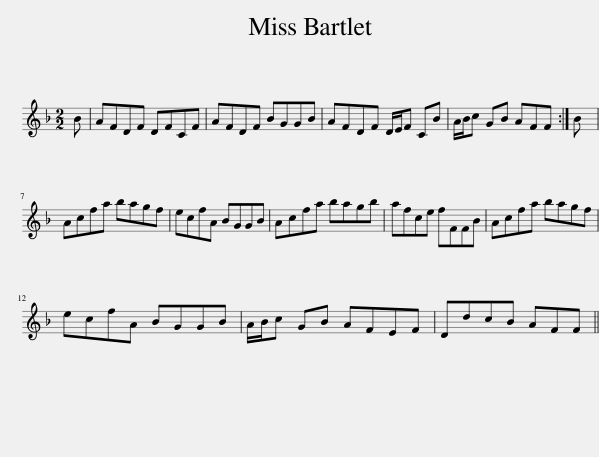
X:1
L:1/8
M:2/2
I:linebreak $
K:F
V:1 treble
V:1
 B | AFDF DFCF | AFDF BGGB | AFDF D/E/F CB | A/B/c GB AFF :| %5
 B |$ Acfa bagf | ecfA BGGB | Acfa bagb | afce fFFB | %10
 Acfa bagf |$ ecfA BGGB | A/B/c GB AFEF | DdcB AFF || %14
